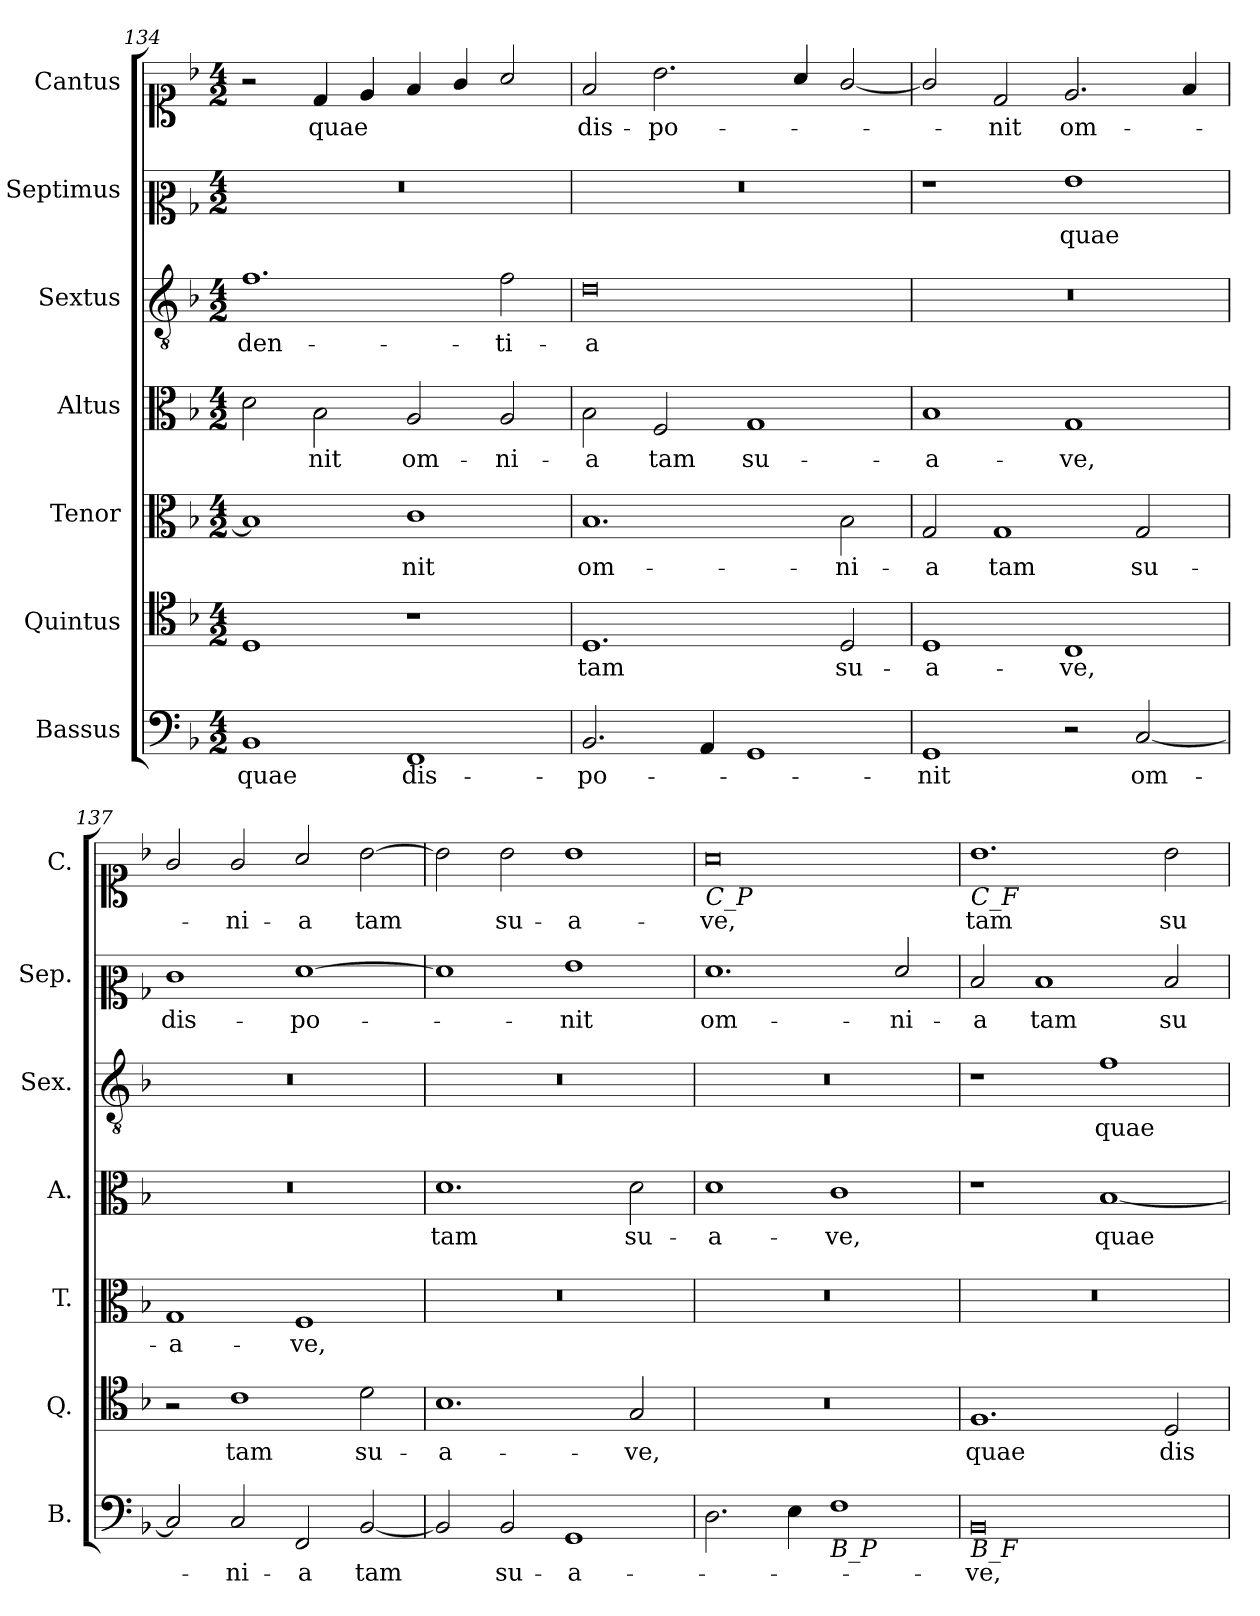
**kern	**text	**kern	**text	**kern	**text	**kern	**text	**kern	**text	**kern	**text	**kern	**text
*part7	*part7	*part6	*part6	*part5	*part5	*part4	*part4	*part3	*part3	*part2	*part2	*part1	*part1
*staff7	*staff7	*staff6	*staff6	*staff5	*staff5	*staff4	*staff4	*staff3	*staff3	*staff2	*staff2	*staff1	*staff1
*I"Bassus	*	*I"Quintus	*	*I"Tenor	*	*I"Altus	*	*I"Sextus	*	*I"Septimus	*	*I"Cantus	*
*I'B.	*	*I'Q.	*	*I'T.	*	*I'A.	*	*I'Sex.	*	*I'Sep.	*	*I'C.	*
*clefF4	*	*clefC4	*	*clefC3	*	*clefC3	*	*clefGv2	*	*clefC2	*	*clefC1	*
*k[b-]	*	*k[b-]	*	*k[b-]	*	*k[b-]	*	*k[b-]	*	*k[b-]	*	*k[b-]	*
*F:	*	*F:	*	*F:	*	*F:	*	*F:	*	*F:	*	*F:	*
*M4/2	*	*M4/2	*	*M4/2	*	*M4/2	*	*M4/2	*	*M4/2	*	*M4/2	*
=134	=134	=134	=134	=134	=134	=134	=134	=134	=134	=134	=134	=134	=134
!	!LO:LY:b	!	!	!	!	!	!	!	!LO:LY:b	!	!	!	!
1BB-	quae	1D	.	1B-]	.	2d\	.	1.f	-den-	0r	.	2r	.
!	!	!	!	!	!	!	!LO:LY:b	!	!	!	!	!	!LO:LY:b
.	.	.	.	.	.	2B-\	-nit	.	.	.	.	4d/	quae
.	.	.	.	.	.	.	.	.	.	.	.	4e/	.
!	!LO:LY:b	!	!	!	!LO:LY:b	!	!LO:LY:b	!	!	!	!	!	!
1FF	dis-	1r	.	1c	-nit	2A/	om-	.	.	.	.	4f/	.
.	.	.	.	.	.	.	.	.	.	.	.	4g/	.
!	!	!	!	!	!	!	!LO:LY:b	!	!LO:LY:b	!	!	!	!
.	.	.	.	.	.	2A/	-ni-	2f\	-ti-	.	.	2a/	.
=135	=135	=135	=135	=135	=135	=135	=135	=135	=135	=135	=135	=135	=135
!	!LO:LY:b	!	!LO:LY:b	!	!LO:LY:b	!	!LO:LY:b	!	!LO:LY:b	!	!	!	!LO:LY:b
2.BB-/	-po-	1.D	tam	1.B-	om-	2B-\	-a	0d	-a	0r	.	2f/	dis-
!	!	!	!	!	!	!	!LO:LY:b	!	!	!	!	!	!LO:LY:b
.	.	.	.	.	.	2F/	tam	.	.	.	.	2.b-\	-po-
4AA/	.	.	.	.	.	.	.	.	.	.	.	.	.
!	!	!	!	!	!	!	!LO:LY:b	!	!	!	!	!	!
1GG	.	.	.	.	.	1G	su-	.	.	.	.	.	.
.	.	.	.	.	.	.	.	.	.	.	.	4a/	.
!	!	!	!LO:LY:b	!	!LO:LY:b	!	!	!	!	!	!	!	!
.	.	2D/	su-	2B-\	-ni-	.	.	.	.	.	.	[2g/	.
=136	=136	=136	=136	=136	=136	=136	=136	=136	=136	=136	=136	=136	=136
!	!LO:LY:b	!	!LO:LY:b	!	!LO:LY:b	!	!LO:LY:b	!	!	!	!	!	!
1GG	-nit	1D	-a-	2G/	-a	1B-	-a-	0r	.	1r	.	2g/]	.
!	!	!	!	!	!LO:LY:b	!	!	!	!	!	!	!	!LO:LY:b
.	.	.	.	1G	tam	.	.	.	.	.	.	2d/	-nit
!	!	!	!LO:LY:b	!	!	!	!LO:LY:b	!	!	!	!LO:LY:b	!	!LO:LY:b
2r	.	1C	-ve,	.	.	1G	-ve,	.	.	1g	quae	2.e/	om-
!	!LO:LY:b	!	!	!	!LO:LY:b	!	!	!	!	!	!	!	!
[2C/	om-	.	.	2G/	su-	.	.	.	.	.	.	.	.
.	.	.	.	.	.	.	.	.	.	.	.	4f/	.
=137	=137	=137	=137	=137	=137	=137	=137	=137	=137	=137	=137	=137	=137
!	!	!	!	!	!LO:LY:b	!	!	!	!	!	!LO:LY:b	!	!
2C/]	.	2r	.	1G	-a-	0r	.	0r	.	1e	dis-	2g/	.
!	!LO:LY:b	!	!LO:LY:b	!	!	!	!	!	!	!	!	!	!LO:LY:b
2C/	-ni-	1c	tam	.	.	.	.	.	.	.	.	2g/	-ni-
!	!LO:LY:b	!	!	!	!LO:LY:b	!	!	!	!	!	!LO:LY:b	!	!LO:LY:b
2FF/	-a	.	.	1F	-ve,	.	.	.	.	[1f	-po-	2a/	-a
!	!LO:LY:b	!	!LO:LY:b	!	!	!	!	!	!	!	!	!	!LO:LY:b
[2BB-/	tam	2d\	su-	.	.	.	.	.	.	.	.	[2b-\	tam
=138	=138	=138	=138	=138	=138	=138	=138	=138	=138	=138	=138	=138	=138
!	!	!	!LO:LY:b	!	!	!	!LO:LY:b	!	!	!	!	!	!
2BB-/]	.	1.B-	-a-	0r	.	1.d	tam	0r	.	1f]	.	2b-\]	.
!	!LO:LY:b	!	!	!	!	!	!	!	!	!	!	!	!LO:LY:b
2BB-/	su-	.	.	.	.	.	.	.	.	.	.	2b-\	su-
!	!LO:LY:b	!	!	!	!	!	!	!	!	!	!LO:LY:b	!	!LO:LY:b
1GG	-a-	.	.	.	.	.	.	.	.	1g	-nit	1b-	-a-
!	!	!	!LO:LY:b	!	!	!	!LO:LY:b	!	!	!	!	!	!
.	.	2G/	-ve,	.	.	2d\	su-	.	.	.	.	.	.
=139	=139	=139	=139	=139	=139	=139	=139	=139	=139	=139	=139	=139	=139
!	!	!	!	!	!	!	!	!	!	!	!	!LO:TX:b:i:t=C_P	!
!	!	!	!	!	!	!	!LO:LY:b	!	!	!	!LO:LY:b	!	!LO:LY:b
2.D\	.	0r	.	0r	.	1d	-a-	0r	.	1.f	om-	0a	-ve,
4E\	.	.	.	.	.	.	.	.	.	.	.	.	.
!LO:TX:b:i:t=B_P	!	!	!	!	!	!	!	!	!	!	!	!	!
!	!	!	!	!	!	!	!LO:LY:b	!	!	!	!	!	!
1F	.	.	.	.	.	1c	-ve,	.	.	.	.	.	.
!	!	!	!	!	!	!	!	!	!	!	!LO:LY:b	!	!
.	.	.	.	.	.	.	.	.	.	2f/	-ni-	.	.
=140	=140	=140	=140	=140	=140	=140	=140	=140	=140	=140	=140	=140	=140
!	!	!	!	!	!	!	!	!	!	!	!	!LO:TX:b:i:t=C_F	!
!LO:TX:b:i:t=B_F	!	!	!	!	!	!	!	!	!	!	!	!	!
!	!LO:LY:b	!	!LO:LY:b	!	!	!	!	!	!	!	!LO:LY:b	!	!LO:LY:b
0BB-	-ve,	1.F	quae	0r	.	1r	.	1r	.	2d/	-a	1.b-	tam
!	!	!	!	!	!	!	!	!	!	!	!LO:LY:b	!	!
.	.	.	.	.	.	.	.	.	.	1d	tam	.	.
!	!	!	!	!	!	!	!LO:LY:b	!	!LO:LY:b	!	!	!	!
.	.	.	.	.	.	[1B-	quae	1f	quae	.	.	.	.
!	!	!	!LO:LY:b	!	!	!	!	!	!	!	!LO:LY:b	!	!LO:LY:b
.	.	2D/	dis-	.	.	.	.	.	.	2d/	su-	2b-\	su-
=	=	=	=	=	=	=	=	=	=	=	=	=	=
*-	*-	*-	*-	*-	*-	*-	*-	*-	*-	*-	*-	*-	*-
